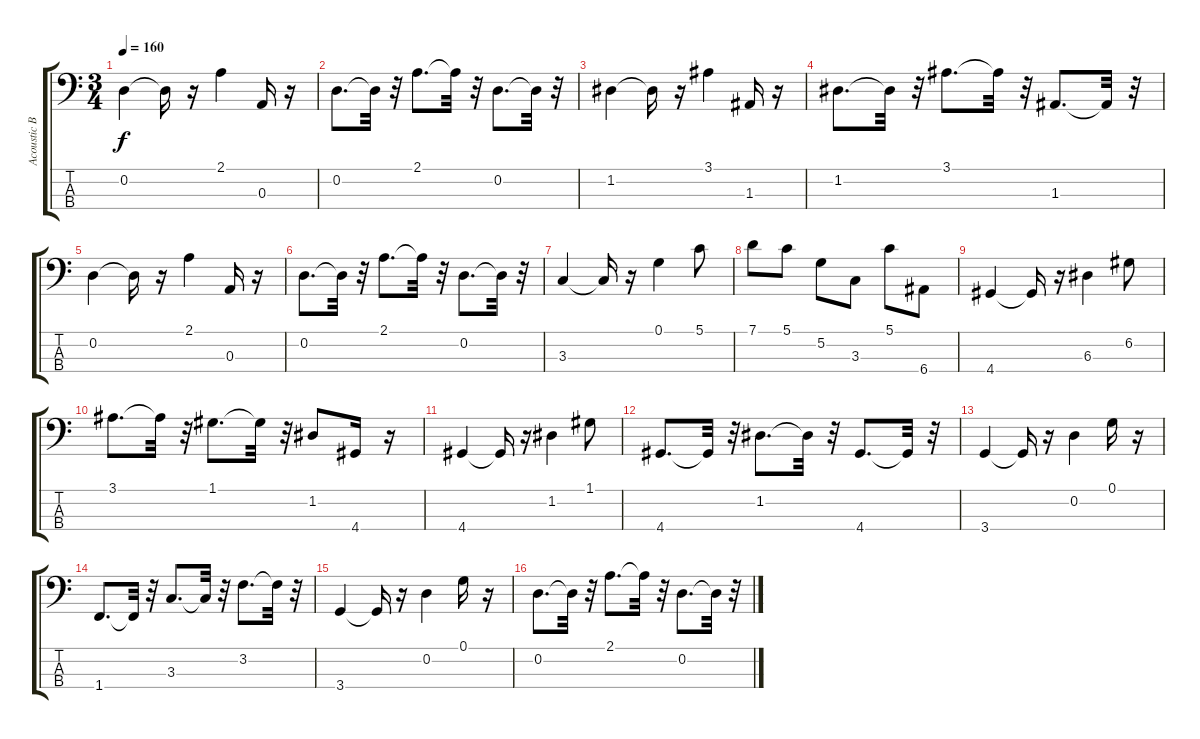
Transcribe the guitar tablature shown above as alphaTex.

\track ("Acoustic Bass" "Acoustic B") {instrument acousticbass}
\staff {score tabs}
\tuning (G2 D2 A1 E1) {hide}
\ts (3 4)
\tempo 160
\clef f4
\ks c
0.2.4{dy f} 0.2{t}.16 r.16 2.1.4 0.3.16 r.16 |
0.2.8{d} 0.2{t}.32 r.32 2.1.8{d} 2.1{t}.32 r.32 0.2.8{d} 0.2{t}.32 r.32 |
1.2.4 1.2{t}.16 r.16 3.1.4 1.3.16 r.16 |
1.2.8{d} 1.2{t}.32 r.32 3.1.8{d} 3.1{t}.32 r.32 1.3.8{d} 1.3{t}.32 r.32 |
0.2.4 0.2{t}.16 r.16 2.1.4 0.3.16 r.16 |
0.2.8{d} 0.2{t}.32 r.32 2.1.8{d} 2.1{t}.32 r.32 0.2.8{d} 0.2{t}.32 r.32 |
3.3.4 3.3{t}.16 r.16 0.1.4 5.1.8 |
7.1.8 5.1.8 5.2.8 3.3.8 5.1.8 6.4.8 |
4.4.4 4.4{t}.16 r.16 6.3.4 6.2.8 |
3.1.8{d} 3.1{t}.32 r.32 1.1.8{d} 1.1{t}.32 r.32 1.2.8 4.4.16 r.16 |
4.4.4 4.4{t}.16 r.16 1.2.4 1.1.8 |
4.4.8{d} 4.4{t}.32 r.32 1.2.8{d} 1.2{t}.32 r.32 4.4.8{d} 4.4{t}.32 r.32 |
3.4.4 3.4{t}.16 r.16 0.2.4 0.1.16 r.16 |
1.4.8{d} 1.4{t}.32 r.32 3.3.8{d} 3.3{t}.32 r.32 3.2.8{d} 3.2{t}.32 r.32 |
3.4.4 3.4{t}.16 r.16 0.2.4 0.1.16 r.16 |
0.2.8{d} 0.2{t}.32 r.32 2.1.8{d} 2.1{t}.32 r.32 0.2.8{d} 0.2{t}.32 r.32
